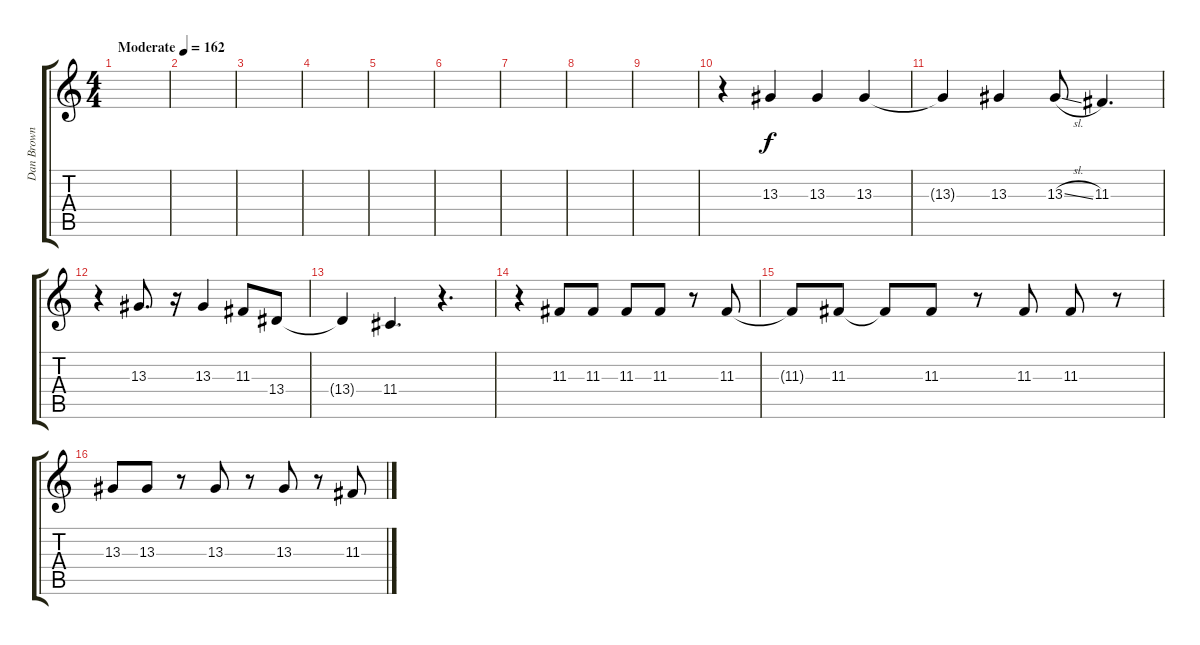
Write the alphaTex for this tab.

\track ("Dan Brown (lead vocal)" "Dan Brown ") {instrument tuba}
\staff {score tabs}
\tuning (E4 B3 G3 D3 A2 E2) {hide}
\ts (4 4)
\tempo (162 "Moderate")
\clef g2
\ks c
|
|
|
|
|
|
|
|
|
r.4 13.3.4 13.3.4 13.3.4 |
13.3{t}.4 13.3.4 13.3{sl}.8 11.3.4{d} |
r.4 13.3.8{d} r.16 13.3.4 11.3.8 13.4.8 |
13.4{t}.4 11.4.4{d} r.4{d} |
r.4 11.3.8 11.3.8 11.3.8 11.3.8 r.8 11.3.8 |
11.3{t}.8 11.3.8 11.3{t}.8 11.3.8 r.8 11.3.8 11.3.8 r.8 |
13.3.8 13.3.8 r.8 13.3.8 r.8 13.3.8 r.8 11.3.8
